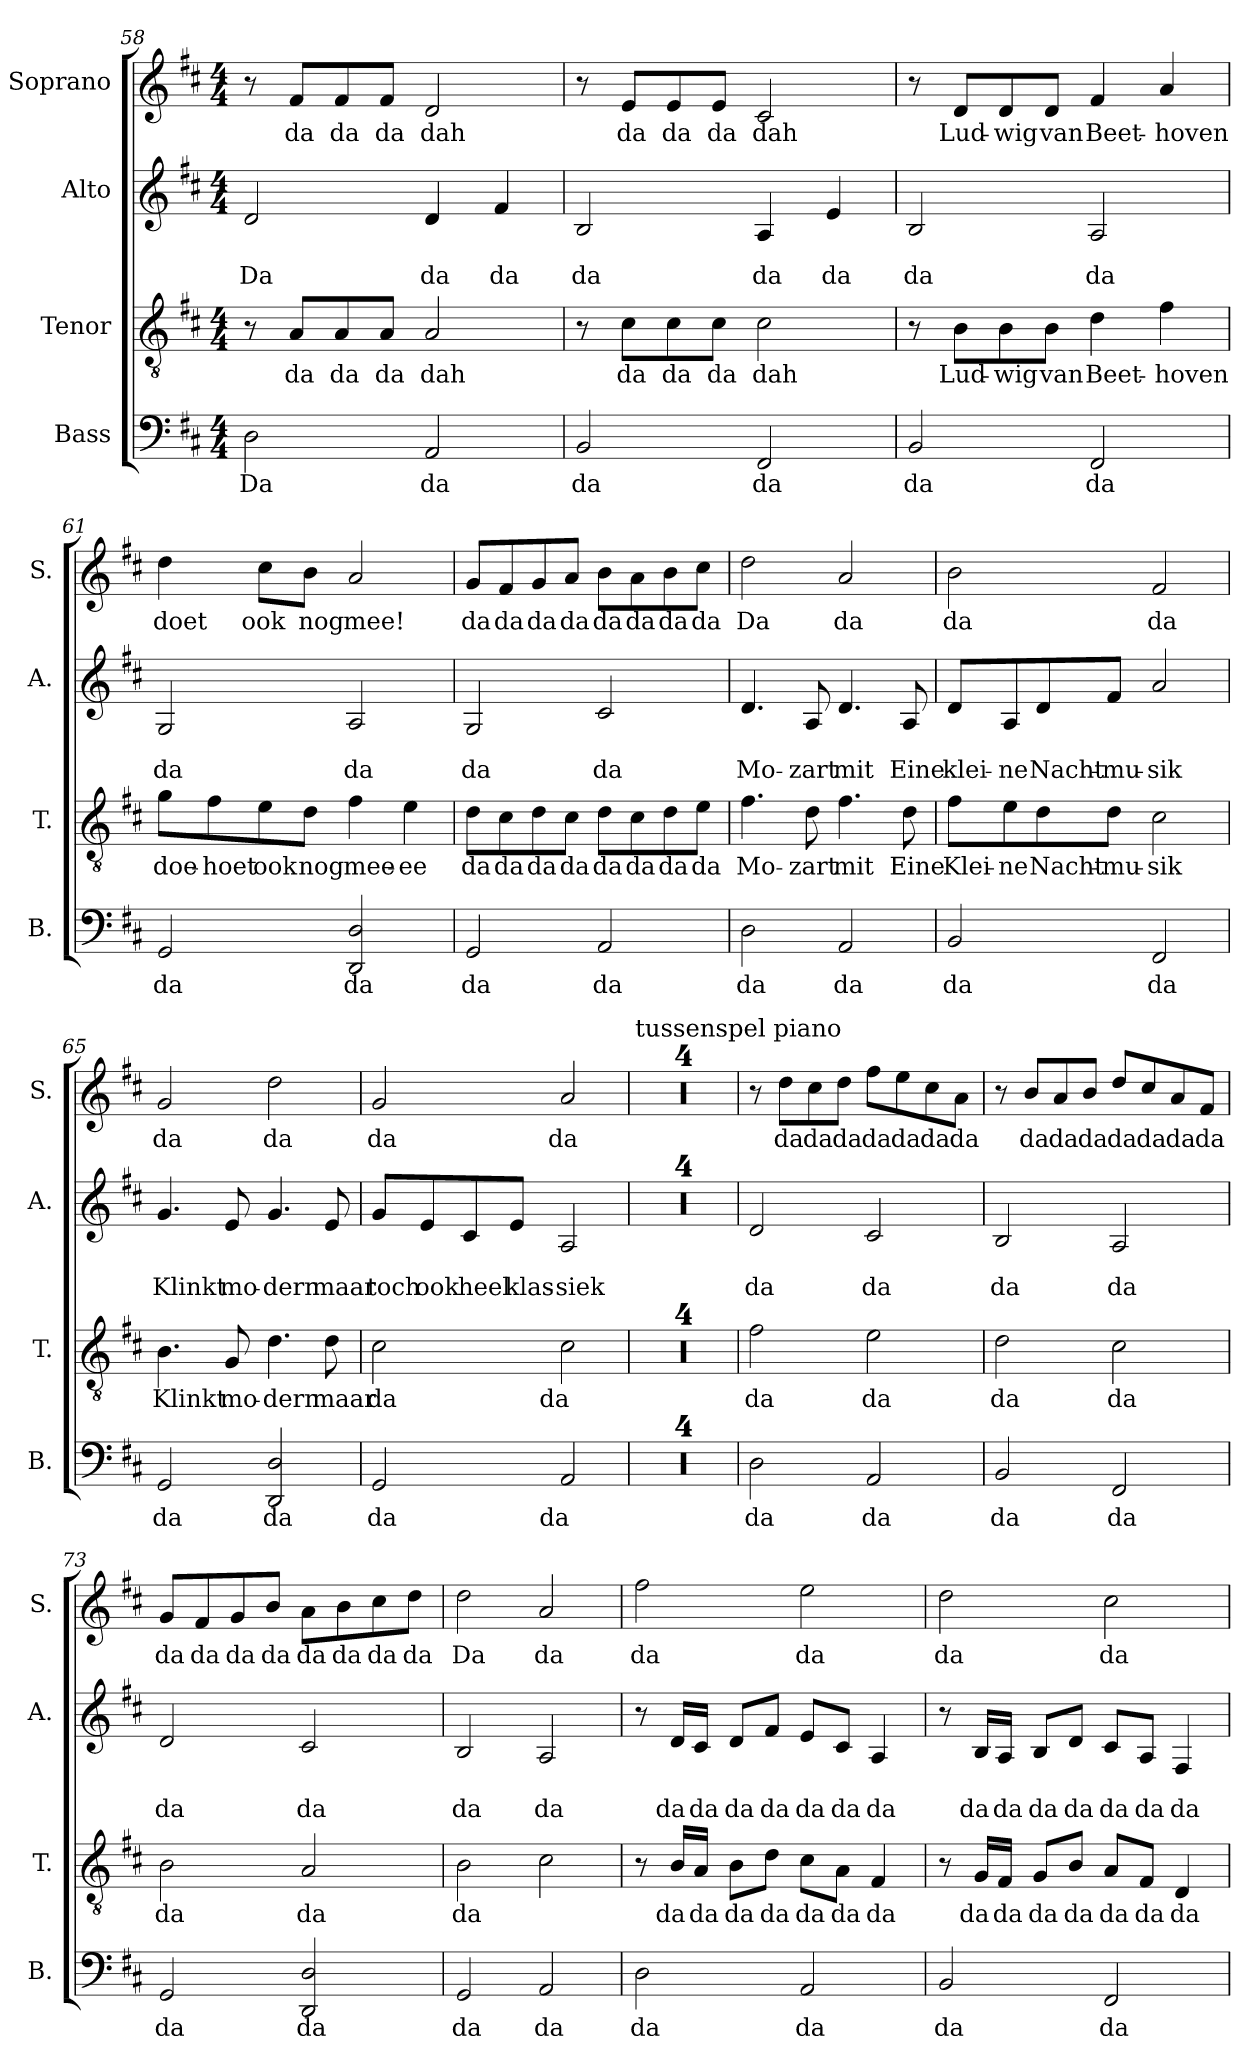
**kern	**text	**kern	**text	**kern	**text	**text	**kern	**text
*part4	*part4	*part3	*part3	*part2	*part2	*part2	*part1	*part1
*staff4	*staff4	*staff3	*staff3	*staff2	*staff2	*staff2	*staff1	*staff1
*I"Bass	*	*I"Tenor	*	*I"Alto	*	*	*I"Soprano	*
*I'B.	*	*I'T.	*	*I'A.	*	*	*I'S.	*
*clefF4	*	*clefGv2	*	*clefG2	*	*	*clefG2	*
*k[f#c#]	*	*k[f#c#]	*	*k[f#c#]	*	*	*k[f#c#]	*
*M4/4	*	*M4/4	*	*M4/4	*	*	*M4/4	*
=58	=58	=58	=58	=58	=58	=58	=58	=58
2D\	Da	8r	.	2d/	.	Da	8r	.
.	.	8A/L	da	.	.	.	8f#/L	da
.	.	8A/	da	.	.	.	8f#/	da
.	.	8A/J	da	.	.	.	8f#/J	da
2AA/	da	2A/	dah	4d/	.	da	2d/	dah
.	.	.	.	4f#/	.	da	.	.
=59	=59	=59	=59	=59	=59	=59	=59	=59
2BB/	da	8r	.	2B/	.	da	8r	.
.	.	8c#\L	da	.	.	.	8e/L	da
.	.	8c#\	da	.	.	.	8e/	da
.	.	8c#\J	da	.	.	.	8e/J	da
2FF#/	da	2c#\	dah	4A/	.	da	2c#/	dah
.	.	.	.	4e/	.	da	.	.
!!LO:PB:g=z
=60	=60	=60	=60	=60	=60	=60	=60	=60
2BB/	da	8r	.	2B/	.	da	8r	.
.	.	8B\L	Lud-	.	.	.	8d/L	Lud-
.	.	8B\	-wig	.	.	.	8d/	-wig
.	.	8B\J	van	.	.	.	8d/J	van
2FF#/	da	4d\	Beet-	2A/	.	da	4f#/	Beet-
.	.	4f#\	-hoven	.	.	.	4a/	-hoven
=61	=61	=61	=61	=61	=61	=61	=61	=61
2GG/	da	8g\L	doe-	2G/	.	da	4dd\	doet
.	.	8f#\	-hoet	.	.	.	.	.
.	.	8e\	ook	.	.	.	8cc#\L	ook
.	.	8d\J	nog	.	.	.	8b\J	nog
2DD/ 2D/	da	4f#\	mee-	2A/	.	da	2a/	mee!
.	.	4e\	-ee	.	.	.	.	.
=62	=62	=62	=62	=62	=62	=62	=62	=62
2GG/	da	8d\L	da	2G/	.	da	8g/L	da
.	.	8c#\	da	.	.	.	8f#/	da
.	.	8d\	da	.	.	.	8g/	da
.	.	8c#\J	da	.	.	.	8a/J	da
2AA/	da	8d\L	da	2c#/	.	da	8b\L	da
.	.	8c#\	da	.	.	.	8a\	da
.	.	8d\	da	.	.	.	8b\	da
.	.	8e\J	da	.	.	.	8cc#\J	da
!!LO:LB:g=z
=63	=63	=63	=63	=63	=63	=63	=63	=63
2D\	da	4.f#\	Mo-	4.d/	.	Mo-	2dd\	Da
.	.	8d\	-zart	8A/	.	-zart	.	.
2AA/	da	4.f#\	mit	4.d/	.	mit	2a/	da
.	.	8d\	Eine	8A/	.	Eine	.	.
=64	=64	=64	=64	=64	=64	=64	=64	=64
2BB/	da	8f#\L	Klei-	8d/L	.	klei-	2b\	da
.	.	8e\	-ne	8A/	.	-ne	.	.
.	.	8d\	Nacht-	8d/	.	Nacht-	.	.
.	.	8d\J	-mu-	8f#/J	.	-mu-	.	.
2FF#/	da	2c#\	-sik	2a/	.	-sik	2f#/	da
=65	=65	=65	=65	=65	=65	=65	=65	=65
2GG/	da	4.B\	Klinkt	4.g/	.	Klinkt	2g/	da
.	.	8G/	mo-	8e/	.	mo-	.	.
2DD/ 2D/	da	4.d\	-dern	4.g/	.	-dern	2dd\	da
.	.	8d\	maar	8e/	.	maar	.	.
=66	=66	=66	=66	=66	=66	=66	=66	=66
2GG/	da	2c#\	da	8g/L	.	toch	2g/	da
.	.	.	.	8e/	.	ook	.	.
.	.	.	.	8c#/	.	heel	.	.
.	.	.	.	8e/J	.	klas-	.	.
2AA/	da	2c#\	da	2A/	.	-siek	2a/	da
!!LO:PB:g=z
=67	=67	=67	=67	=67	=67	=67	=67	=67
!	!	!	!	!	!	!	!LO:TX:a:t=tussenspel piano	!
1r	.	1r	.	1r	.	.	1r	.
=68	=68	=68	=68	=68	=68	=68	=68	=68
1r	.	1r	.	1r	.	.	1r	.
=69	=69	=69	=69	=69	=69	=69	=69	=69
1r	.	1r	.	1r	.	.	1r	.
=70	=70	=70	=70	=70	=70	=70	=70	=70
1r	.	1r	.	1r	.	.	1r	.
=71	=71	=71	=71	=71	=71	=71	=71	=71
2D\	da	2f#\	da	2d/	.	da	8r	.
.	.	.	.	.	.	.	8dd\L	da
.	.	.	.	.	.	.	8cc#\	da
.	.	.	.	.	.	.	8dd\J	da
2AA/	da	2e\	da	2c#/	.	da	8ff#\L	da
.	.	.	.	.	.	.	8ee\	da
.	.	.	.	.	.	.	8cc#\	da
.	.	.	.	.	.	.	8a\J	da
=72	=72	=72	=72	=72	=72	=72	=72	=72
2BB/	da	2d\	da	2B/	.	da	8r	.
.	.	.	.	.	.	.	8b/L	da
.	.	.	.	.	.	.	8a/	da
.	.	.	.	.	.	.	8b/J	da
2FF#/	da	2c#\	da	2A/	.	da	8dd/L	da
.	.	.	.	.	.	.	8cc#/	da
.	.	.	.	.	.	.	8a/	da
.	.	.	.	.	.	.	8f#/J	da
=73	=73	=73	=73	=73	=73	=73	=73	=73
2GG/	da	2B\	da	2d/	.	da	8g/L	da
.	.	.	.	.	.	.	8f#/	da
.	.	.	.	.	.	.	8g/	da
.	.	.	.	.	.	.	8b/J	da
2DD/ 2D/	da	2A/	da	2c#/	.	da	8a\L	da
.	.	.	.	.	.	.	8b\	da
.	.	.	.	.	.	.	8cc#\	da
.	.	.	.	.	.	.	8dd\J	da
!!LO:LB:g=z
=74	=74	=74	=74	=74	=74	=74	=74	=74
2GG/	da	2B\	da	2B/	.	da	2dd\	Da
2AA/	da	2c#\	.	2A/	.	da	2a/	da
=75	=75	=75	=75	=75	=75	=75	=75	=75
2D\	da	8r	.	8r	.	.	2ff#\	da
.	.	16B/LL	da	16d/LL	.	da	.	.
.	.	16A/JJ	da	16c#/JJ	.	da	.	.
.	.	8B\L	da	8d/L	.	da	.	.
.	.	8d\J	da	8f#/J	.	da	.	.
2AA/	da	8c#\L	da	8e/L	.	da	2ee\	da
.	.	8A\J	da	8c#/J	.	da	.	.
.	.	4F#/	da	4A/	.	da	.	.
=76	=76	=76	=76	=76	=76	=76	=76	=76
2BB/	da	8r	.	8r	.	.	2dd\	da
.	.	16G/LL	da	16B/LL	.	da	.	.
.	.	16F#/JJ	da	16A/JJ	.	da	.	.
.	.	8G/L	da	8B/L	.	da	.	.
.	.	8B/J	da	8d/J	.	da	.	.
2FF#/	da	8A/L	da	8c#/L	.	da	2cc#\	da
.	.	8F#/J	da	8A/J	.	da	.	.
.	.	4D/	da	4F#/	.	da	.	.
=	=	=	=	=	=	=	=	=
*-	*-	*-	*-	*-	*-	*-	*-	*-
